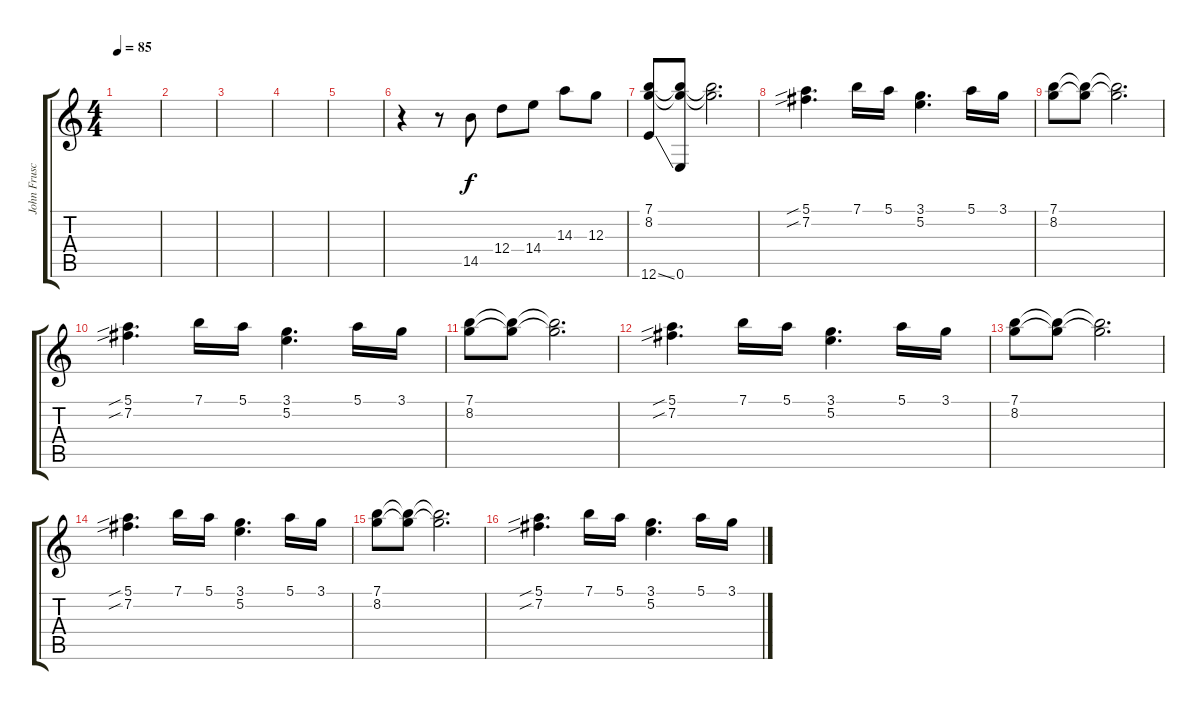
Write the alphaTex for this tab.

\track ("John Frusciante - Overdriven Guitar 1" "John Frusc") {instrument overdrivenguitar}
\staff {score tabs}
\tuning (E4 B3 G3 D3 A2 E2) {hide}
\ts (4 4)
\tempo 85
\clef g2
\ks c
|
|
|
|
|
r.4 r.8 14.5.8 12.4.8 14.4.8 14.3.8 12.3.8 |
(7.1 8.2 12.6{ss}).8 (7.1{t} 8.2{t} 0.6).8 (7.1{t} 8.2{t}).2{d} |
(5.1{sib} 7.2{sib}).4{d} 7.1.16 5.1.16 (3.1 5.2).4{d} 5.1.16 3.1.16 |
(7.1 8.2).8 (7.1{t} 8.2{t}).8 (7.1{t} 8.2{t}).2{d} |
(5.1{sib} 7.2{sib}).4{d} 7.1.16 5.1.16 (3.1 5.2).4{d} 5.1.16 3.1.16 |
(7.1 8.2).8 (7.1{t} 8.2{t}).8 (7.1{t} 8.2{t}).2{d} |
(5.1{sib} 7.2{sib}).4{d} 7.1.16 5.1.16 (3.1 5.2).4{d} 5.1.16 3.1.16 |
(7.1 8.2).8 (7.1{t} 8.2{t}).8 (7.1{t} 8.2{t}).2{d} |
(5.1{sib} 7.2{sib}).4{d} 7.1.16 5.1.16 (3.1 5.2).4{d} 5.1.16 3.1.16 |
(7.1 8.2).8 (7.1{t} 8.2{t}).8 (7.1{t} 8.2{t}).2{d} |
(5.1{sib} 7.2{sib}).4{d} 7.1.16 5.1.16 (3.1 5.2).4{d} 5.1.16 3.1.16
